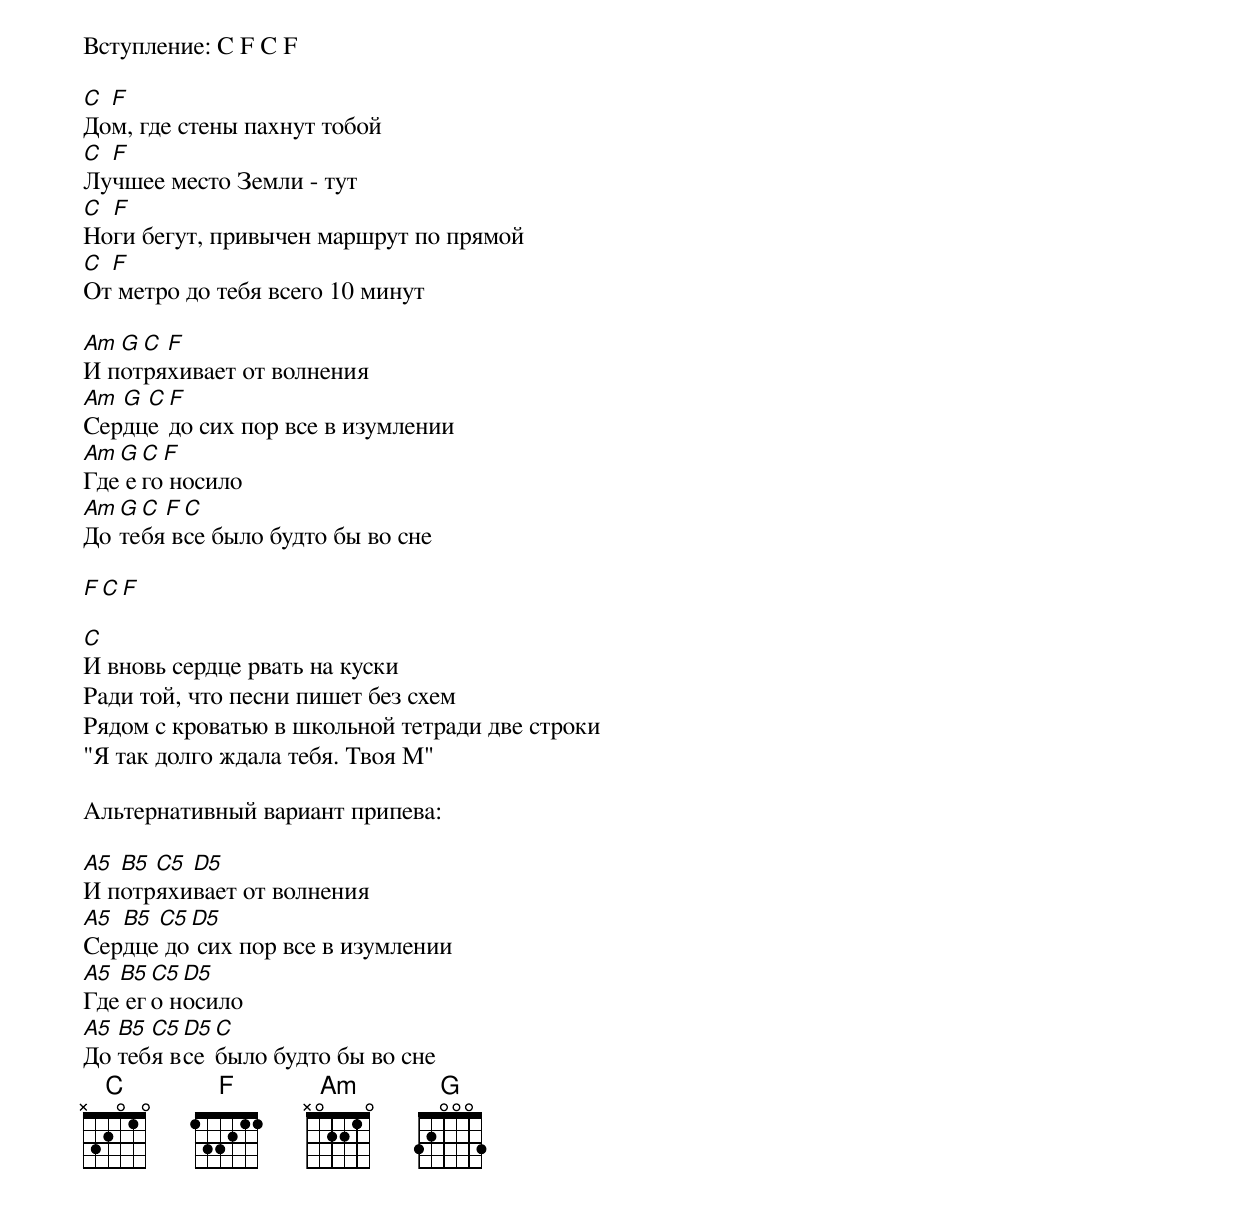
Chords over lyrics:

Вступление: C F C F

C F
Дом, где стены пахнут тобой
C F
Лучшее место Земли - тут
C F
Ноги бегут, привычен маршрут по прямой
C F
От метро до тебя всего 10 минут

Am G C F
И потряхивает от волнения
Am G C F
Сердце до сих пор все в изумлении
Am G C F
Где его носило
Am G C F C
До тебя все было будто бы во сне

F C F

C
И вновь сердце рвать на куски
Ради той, что песни пишет без схем
Рядом с кроватью в школьной тетради две строки
"Я так долго ждала тебя. Твоя М"

Альтернативный вариант припева:

A5 B5 C5 D5
И потряхивает от волнения
A5 B5 C5 D5
Сердце до сих пор все в изумлении
A5 B5 C5 D5
Где его носило
A5 B5 C5 D5 C
До тебя все было будто бы во сне
